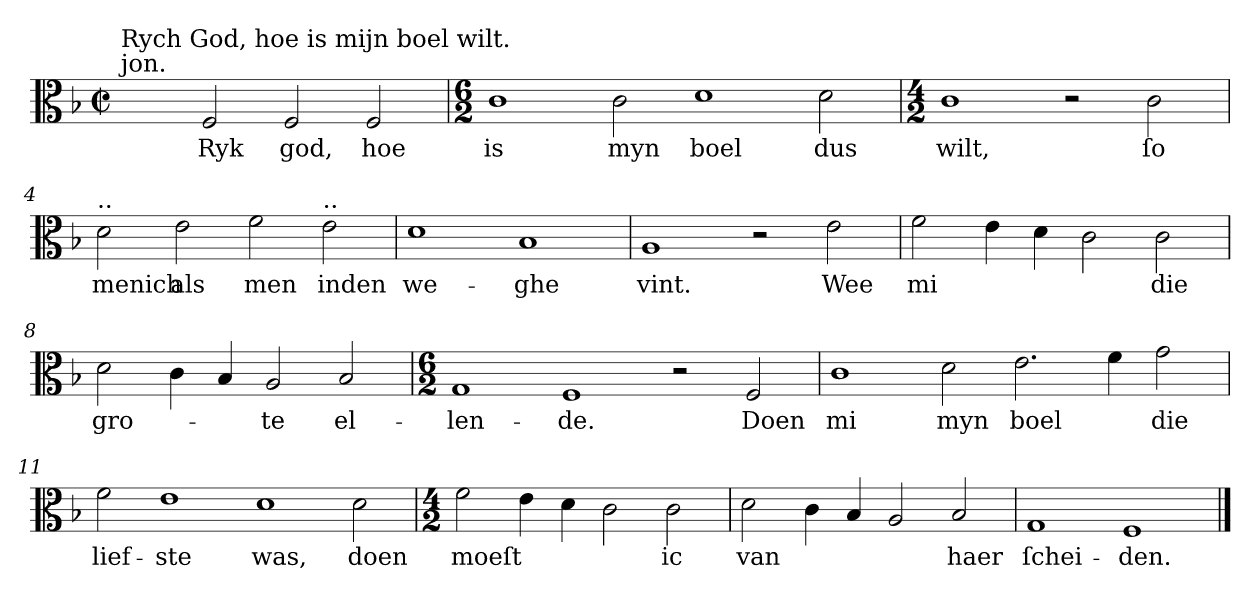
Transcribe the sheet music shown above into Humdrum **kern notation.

**kern	**text
*part1	*part1
*staff1	*staff1
*clefC3	*
*k[b-]	*
*F:ion	*
*M4/2	*
*met(c|)	*
=1	=1
!LO:TX:a:t=jon.	!
!LO:TX:a:t=Rych God, hoe is mijn boel wilt.	!
2ryy	.
2F	Ryk
2F	god,
2F	hoe
=2	=2
*M6/2	*
1c	is
2c	myn
1d	boel
2d	dus
=3	=3
*M4/2	*
1c	wilt,
2r	.
2c	ſo
=4	=4
!LO:TX:a:t=..	!
2d	menich
2e	als
2f	men
!LO:TX:a:t=..	!
2e	inden
=5	=5
1d	we-
1B-	-ghe
=6	=6
1A	vint.
2r	.
2e	Wee
=7	=7
2f	mi
4e	.
4d	.
2c	.
2c	die
=8	=8
2d	gro-
4c	.
4B-	.
2A	-te
2B-	el-
=9	=9
*M6/2	*
1G	-len-
1F	-de.
2r	.
2F	Doen
=10	=10
1c	mi
2d	myn
2.e	boel
4f	.
2g	die
=11	=11
2f	lief-
1e	-ste
1d	was,
2d	doen
=12	=12
*M4/2	*
2f	moeſt
4e	.
4d	.
2c	.
2c	ic
=13	=13
2d	van
4c	.
4B-	.
2A	.
2B-	haer
=14	=14
1G	ſchei-
1F/	-den.
==	==
*-	*-
